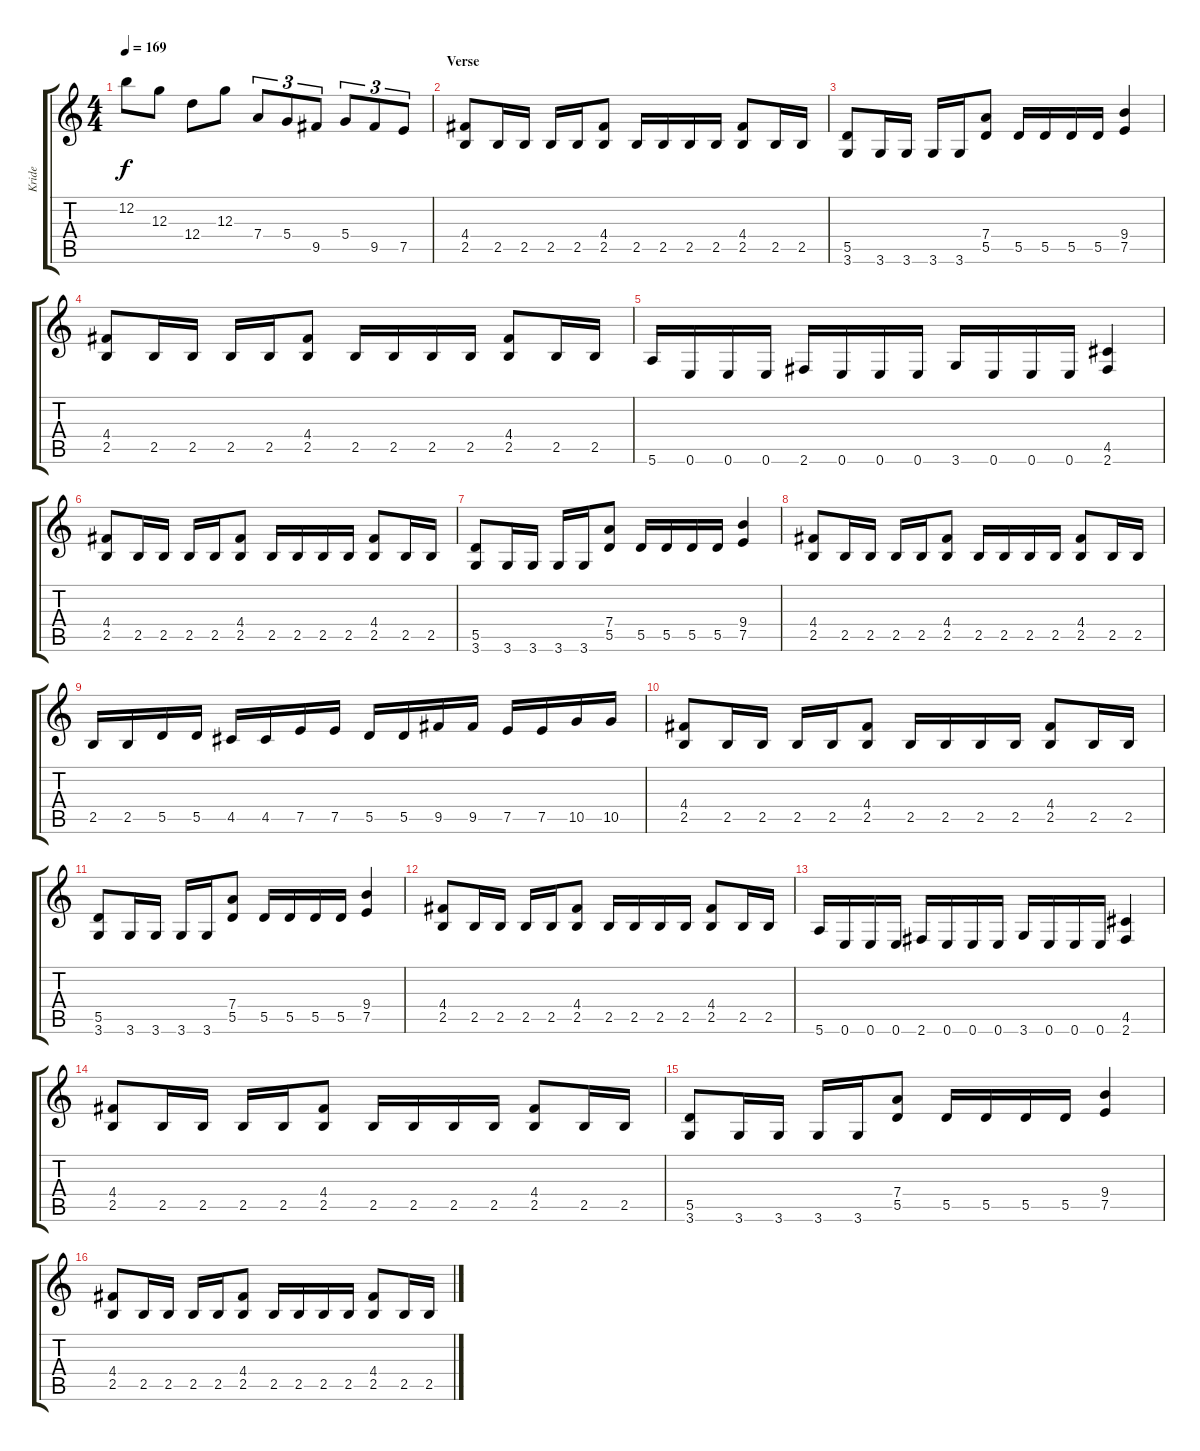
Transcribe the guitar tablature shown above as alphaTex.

\track ("Kride" "Kride") {instrument distortionguitar}
\staff {score tabs}
\tuning (E4 B3 G3 D3 A2 E2) {hide}
\ts (4 4)
\tempo 169
\clef g2
\ks c
12.2.8{dy f} 12.3.8 12.4.8 12.3.8 7.4.8{tu (3 2)} 5.4.8{tu (3 2)} 9.5.8{tu (3 2)} 5.4.8{tu (3 2)} 9.5.8{tu (3 2)} 7.5.8{tu (3 2)} |
\section ("" "Verse")
(4.4 2.5).8 2.5.16 2.5.16 2.5.16 2.5.16 (4.4 2.5).8 2.5.16 2.5.16 2.5.16 2.5.16 (4.4 2.5).8 2.5.16 2.5.16 |
(5.5 3.6).8 3.6.16 3.6.16 3.6.16 3.6.16 (7.4 5.5).8 5.5.16 5.5.16 5.5.16 5.5.16 (9.4 7.5).4 |
(4.4 2.5).8 2.5.16 2.5.16 2.5.16 2.5.16 (4.4 2.5).8 2.5.16 2.5.16 2.5.16 2.5.16 (4.4 2.5).8 2.5.16 2.5.16 |
5.6.16 0.6.16 0.6.16 0.6.16 2.6.16 0.6.16 0.6.16 0.6.16 3.6.16 0.6.16 0.6.16 0.6.16 (4.5 2.6).4 |
(4.4 2.5).8 2.5.16 2.5.16 2.5.16 2.5.16 (4.4 2.5).8 2.5.16 2.5.16 2.5.16 2.5.16 (4.4 2.5).8 2.5.16 2.5.16 |
(5.5 3.6).8 3.6.16 3.6.16 3.6.16 3.6.16 (7.4 5.5).8 5.5.16 5.5.16 5.5.16 5.5.16 (9.4 7.5).4 |
(4.4 2.5).8 2.5.16 2.5.16 2.5.16 2.5.16 (4.4 2.5).8 2.5.16 2.5.16 2.5.16 2.5.16 (4.4 2.5).8 2.5.16 2.5.16 |
2.5.16 2.5.16 5.5.16 5.5.16 4.5.16 4.5.16 7.5.16 7.5.16 5.5.16 5.5.16 9.5.16 9.5.16 7.5.16 7.5.16 10.5.16 10.5.16 |
(4.4 2.5).8 2.5.16 2.5.16 2.5.16 2.5.16 (4.4 2.5).8 2.5.16 2.5.16 2.5.16 2.5.16 (4.4 2.5).8 2.5.16 2.5.16 |
(5.5 3.6).8 3.6.16 3.6.16 3.6.16 3.6.16 (7.4 5.5).8 5.5.16 5.5.16 5.5.16 5.5.16 (9.4 7.5).4 |
(4.4 2.5).8 2.5.16 2.5.16 2.5.16 2.5.16 (4.4 2.5).8 2.5.16 2.5.16 2.5.16 2.5.16 (4.4 2.5).8 2.5.16 2.5.16 |
5.6.16 0.6.16 0.6.16 0.6.16 2.6.16 0.6.16 0.6.16 0.6.16 3.6.16 0.6.16 0.6.16 0.6.16 (4.5 2.6).4 |
(4.4 2.5).8 2.5.16 2.5.16 2.5.16 2.5.16 (4.4 2.5).8 2.5.16 2.5.16 2.5.16 2.5.16 (4.4 2.5).8 2.5.16 2.5.16 |
(5.5 3.6).8 3.6.16 3.6.16 3.6.16 3.6.16 (7.4 5.5).8 5.5.16 5.5.16 5.5.16 5.5.16 (9.4 7.5).4 |
(4.4 2.5).8 2.5.16 2.5.16 2.5.16 2.5.16 (4.4 2.5).8 2.5.16 2.5.16 2.5.16 2.5.16 (4.4 2.5).8 2.5.16 2.5.16
